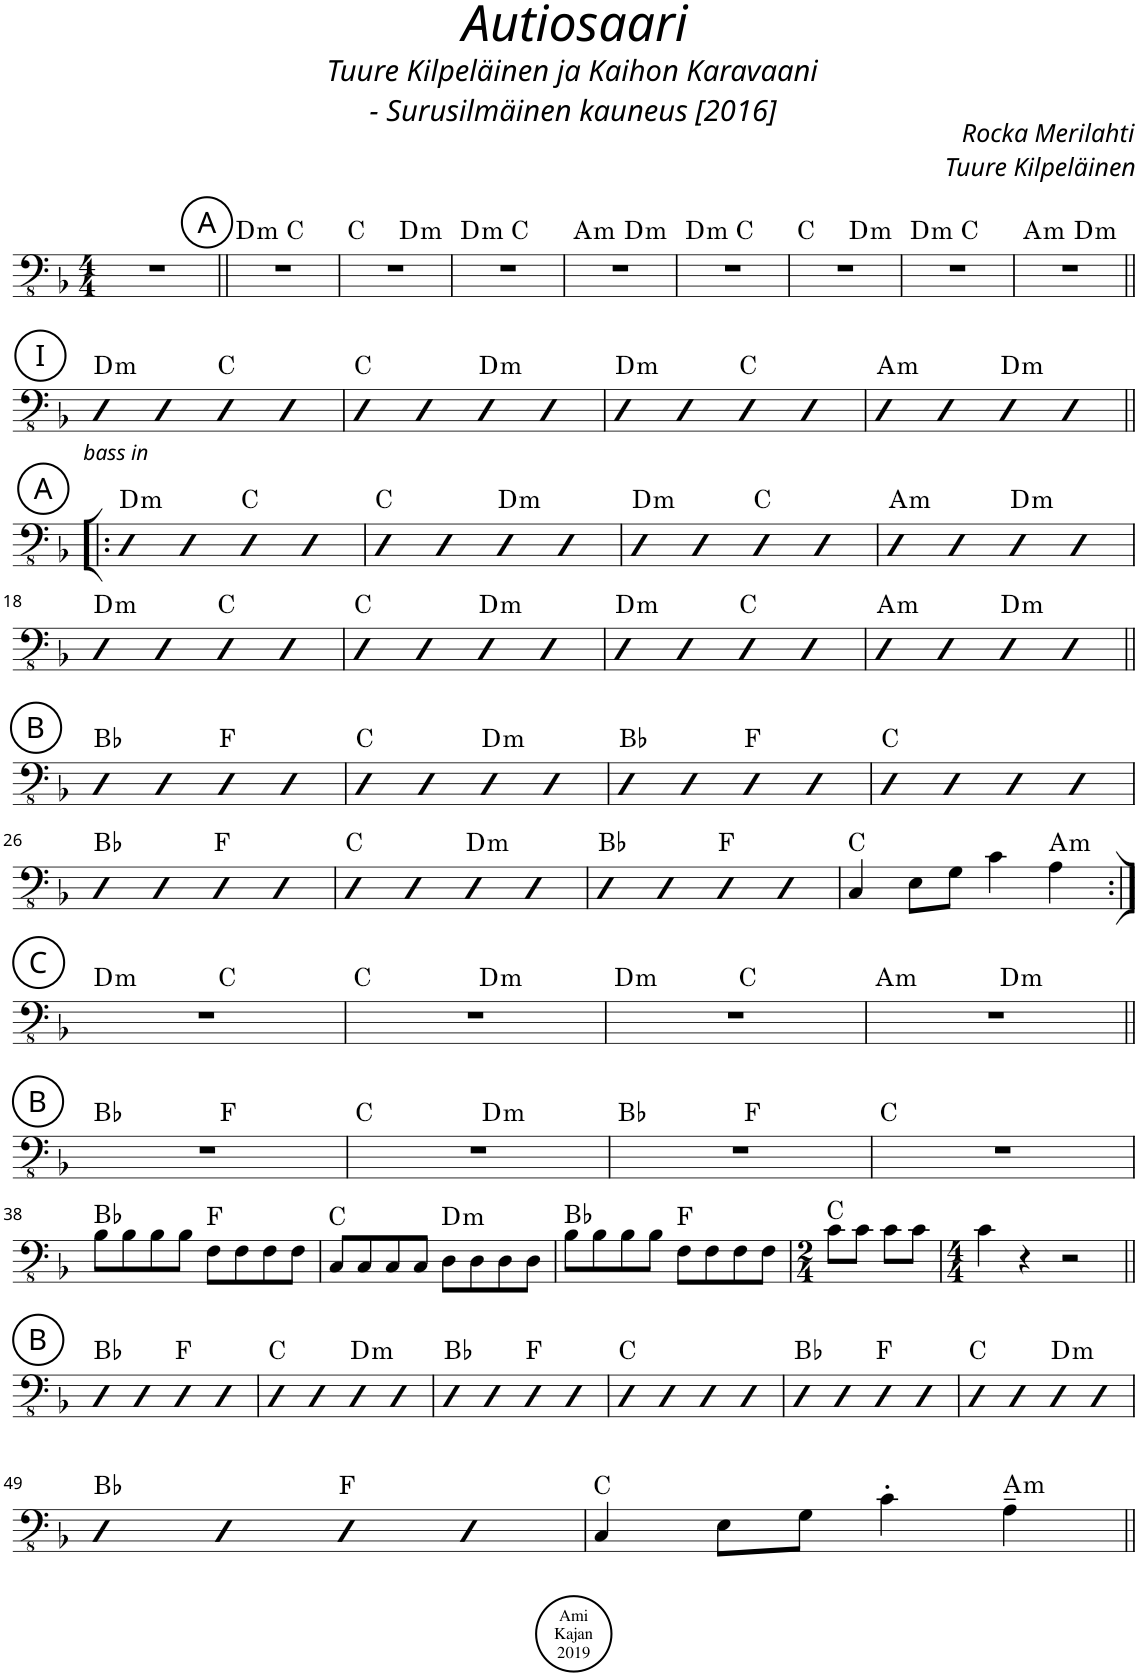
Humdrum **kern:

**kern	**harte
*part1	*part1
*staff1	*
*I"Acoustic Bass	*
*I'Bass	*
*clefFv4	*
*k[b-]	*
*M4/4	*
=1	=1
1r	.
!!LO:REH:place=s1:a:cj:enc=circle:fs=14:t=A
=2||	=2||
!	!LO:H:kt=m
*^	*
1r	2ryy	D:min
.	2ryy	C:maj
=3	=3	=3
1r	2ryy	C:maj
!	!	!LO:H:kt=m
.	2ryy	D:min
=4	=4	=4
!	!	!LO:H:kt=m
1r	2ryy	D:min
.	2ryy	C:maj
=5	=5	=5
!	!	!LO:H:kt=m
1r	2ryy	A:min
!	!	!LO:H:kt=m
.	2ryy	D:min
=6	=6	=6
!	!	!LO:H:kt=m
1r	2ryy	D:min
.	2ryy	C:maj
=7	=7	=7
1r	2ryy	C:maj
!	!	!LO:H:kt=m
.	2ryy	D:min
=8	=8	=8
!	!	!LO:H:kt=m
1r	2ryy	D:min
.	2ryy	C:maj
=9	=9	=9
!	!	!LO:H:kt=m
1r	2ryy	A:min
!	!	!LO:H:kt=m
.	2ryy	D:min
!!LO:LB:g=z	!!
!!LO:REH:place=s1:a:cj:enc=circle:fs=14:t=I	!!
=10||	=10||	=10||
!LO:TX:b:i:t=bass in	!	!LO:H:kt=m
*v	*v	*
4DD	D:min
4DD	.
4DD	C:maj
4DD	.
=11	=11
4DD	C:maj
4DD	.
!	!LO:H:kt=m
4DD	D:min
4DD	.
=12	=12
!	!LO:H:kt=m
4DD	D:min
4DD	.
4DD	C:maj
4DD	.
=13	=13
!	!LO:H:kt=m
4DD	A:min
4DD	.
!	!LO:H:kt=m
4DD	D:min
4DD	.
!!LO:LB:g=z
!!LO:REH:place=s1:a:cj:enc=circle:fs=14:t=A
=14!|:	=14!|:
!	!LO:H:kt=m
4DD	D:min
4DD	.
4DD	C:maj
4DD	.
=15	=15
4DD	C:maj
4DD	.
!	!LO:H:kt=m
4DD	D:min
4DD	.
=16	=16
!	!LO:H:kt=m
4DD	D:min
4DD	.
4DD	C:maj
4DD	.
=17	=17
!	!LO:H:kt=m
4DD	A:min
4DD	.
!	!LO:H:kt=m
4DD	D:min
4DD	.
!!LO:LB:g=z
=18	=18
!	!LO:H:kt=m
4DD	D:min
4DD	.
4DD	C:maj
4DD	.
=19	=19
4DD	C:maj
4DD	.
!	!LO:H:kt=m
4DD	D:min
4DD	.
=20	=20
!	!LO:H:kt=m
4DD	D:min
4DD	.
4DD	C:maj
4DD	.
=21	=21
!	!LO:H:kt=m
4DD	A:min
4DD	.
!	!LO:H:kt=m
4DD	D:min
4DD	.
!!LO:LB:g=z
!!LO:REH:place=s1:a:cj:enc=circle:fs=14:t=B
=22||	=22||
4DD	Bb:maj
4DD	.
4DD	F:maj
4DD	.
=23	=23
4DD	C:maj
4DD	.
!	!LO:H:kt=m
4DD	D:min
4DD	.
=24	=24
4DD	Bb:maj
4DD	.
4DD	F:maj
4DD	.
=25	=25
4DD	C:maj
4DD	.
4DD	.
4DD	.
!!LO:LB:g=z
=26	=26
4DD	Bb:maj
4DD	.
4DD	F:maj
4DD	.
=27	=27
4DD	C:maj
4DD	.
!	!LO:H:kt=m
4DD	D:min
4DD	.
=28	=28
4DD	Bb:maj
4DD	.
4DD	F:maj
4DD	.
=29	=29
4CC/	C:maj
8EE\L	.
8GG\J	.
4C\	.
!	!LO:H:kt=m
4AA\	A:min
!!LO:LB:g=z
!!LO:REH:place=s1:a:cj:enc=circle:fs=14:t=C
=30:|!	=30:|!
!	!LO:H:kt=m
*^	*
1r	2ryy	D:min
.	2ryy	C:maj
=31	=31	=31
1r	2ryy	C:maj
!	!	!LO:H:kt=m
.	2ryy	D:min
=32	=32	=32
!	!	!LO:H:kt=m
1r	2ryy	D:min
.	2ryy	C:maj
=33	=33	=33
!	!	!LO:H:kt=m
1r	2ryy	A:min
!	!	!LO:H:kt=m
.	2ryy	D:min
!!LO:LB:g=z	!!
!!LO:REH:place=s1:a:cj:enc=circle:fs=14:t=B	!!
=34||	=34||	=34||
1r	2ryy	Bb:maj
.	2ryy	F:maj
=35	=35	=35
1r	2ryy	C:maj
!	!	!LO:H:kt=m
.	2ryy	D:min
=36	=36	=36
1r	2ryy	Bb:maj
.	2ryy	F:maj
*v	*v	*
=37	=37
1r	C:maj
!!LO:LB:g=z
=38	=38
8BB-\L	Bb:maj
8BB-\	.
8BB-\	.
8BB-\J	.
8FF\L	F:maj
8FF\	.
8FF\	.
8FF\J	.
=39	=39
8CC/L	C:maj
8CC/	.
8CC/	.
8CC/J	.
!	!LO:H:kt=m
8DD\L	D:min
8DD\	.
8DD\	.
8DD\J	.
=40	=40
8BB-\L	Bb:maj
8BB-\	.
8BB-\	.
8BB-\J	.
8FF\L	F:maj
8FF\	.
8FF\	.
8FF\J	.
=41	=41
*M2/4	*
8C\L	C:maj
8C\J	.
8C\L	.
8C\J	.
=42	=42
*M4/4	*
4C\	.
4r	.
2r	.
!!LO:LB:g=z
!!LO:REH:place=s1:a:cj:enc=circle:fs=14:t=B
=43||	=43||
4DD	Bb:maj
4DD	.
4DD	F:maj
4DD	.
=44	=44
4DD	C:maj
4DD	.
!	!LO:H:kt=m
4DD	D:min
4DD	.
=45	=45
4DD	Bb:maj
4DD	.
4DD	F:maj
4DD	.
=46	=46
4DD	C:maj
4DD	.
4DD	.
4DD	.
=47	=47
4DD	Bb:maj
4DD	.
4DD	F:maj
4DD	.
=48	=48
4DD	C:maj
4DD	.
!	!LO:H:kt=m
4DD	D:min
4DD	.
!!LO:LB:g=z
=49	=49
4DD	Bb:maj
4DD	.
4DD	F:maj
4DD	.
=50	=50
4CC/	C:maj
8EE\L	.
8GG\J	.
4C'\	.
!	!LO:H:kt=m
4AA~\	A:min
=||	=||
*-	*-
